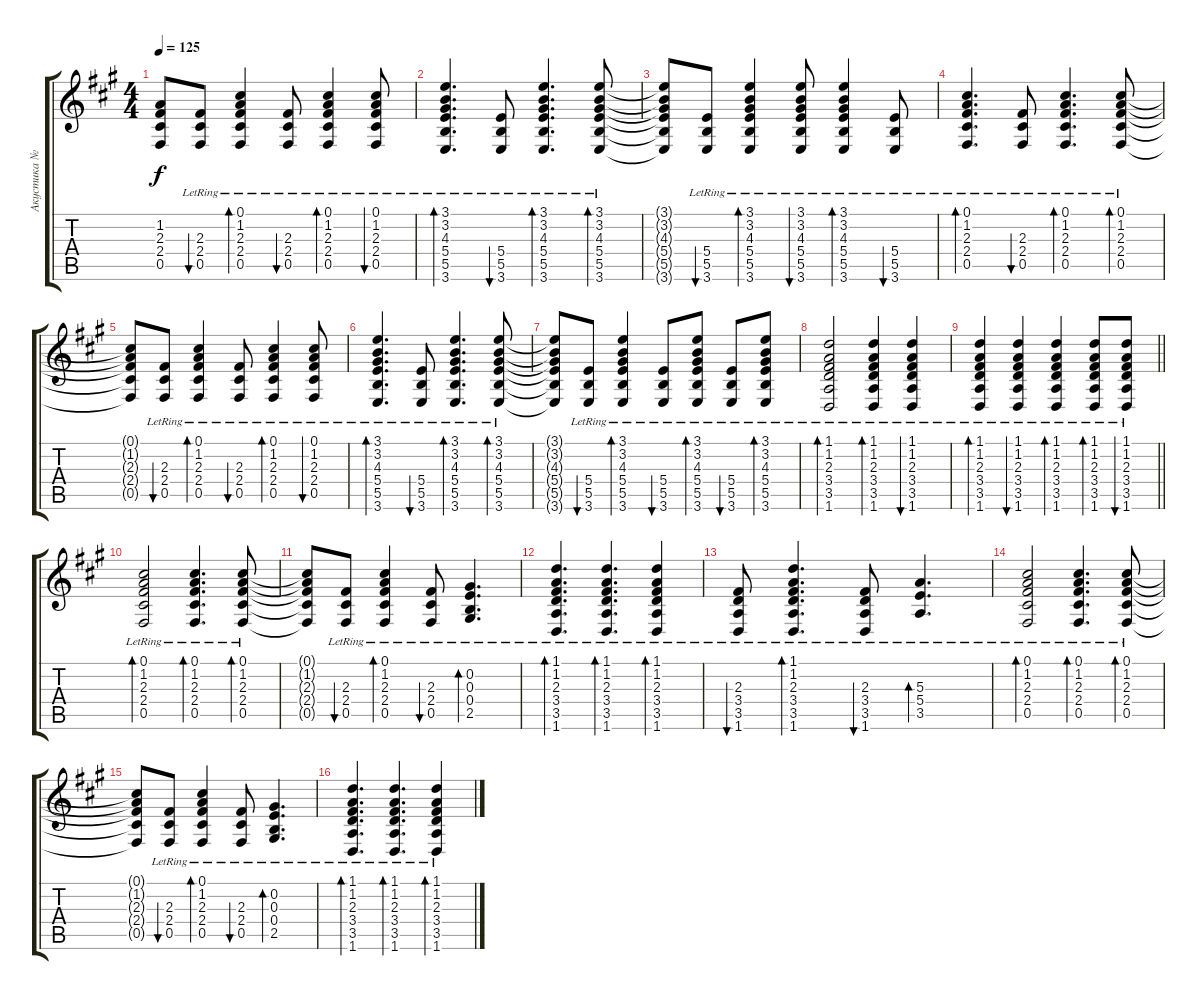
\track ("Акустика №1" "Акустика №") {instrument acousticguitarsteel}
\staff {score tabs}
\tuning (Db4 Ab3 E3 B2 Gb2 Db2) {hide}
\ts (4 4)
\tempo 125
\clef g2
\ks f#minor
(1.2{t} 2.3{t} 2.4{t} 0.5{t}).8{dy f} (2.3{lr} 2.4{lr} 0.5{lr}).8{bu 30} (0.1{lr} 1.2{lr} 2.3{lr} 2.4{lr} 0.5{lr}).4{bd 30} (2.3{lr} 2.4{lr} 0.5{lr}).8{bu 30} (0.1{lr} 1.2{lr} 2.3{lr} 2.4{lr} 0.5{lr}).4{bd 30} (0.1{lr} 1.2{lr} 2.3{lr} 2.4{lr} 0.5{lr}).8{bu 30} |
(3.1{lr} 3.2{lr} 4.3{lr} 5.4{lr} 5.5{lr} 3.6{lr}).4{d bd 30} (5.4{lr} 5.5{lr} 3.6{lr}).8{bu 30} (3.1{lr} 3.2{lr} 4.3{lr} 5.4{lr} 5.5{lr} 3.6{lr}).4{d bd 30} (3.1{lr} 3.2{lr} 4.3{lr} 5.4{lr} 5.5{lr} 3.6{lr}).8{bd 30} |
(3.1{t} 3.2{t} 4.3{t} 5.4{t} 5.5{t} 3.6{t}).8 (5.4{lr} 5.5{lr} 3.6{lr}).8{bu 30} (3.1{lr} 3.2{lr} 4.3{lr} 5.4{lr} 5.5{lr} 3.6{lr}).4{bd 30} (3.1{lr} 3.2{lr} 4.3{lr} 5.4{lr} 5.5{lr} 3.6{lr}).8{bu 30} (3.1{lr} 3.2{lr} 4.3{lr} 5.4{lr} 5.5{lr} 3.6{lr}).4{bd 30} (5.4{lr} 5.5{lr} 3.6{lr}).8{bu 30} |
(0.1{lr} 1.2{lr} 2.3{lr} 2.4{lr} 0.5{lr}).4{d bd 30} (2.3{lr} 2.4{lr} 0.5{lr}).8{bu 30} (0.1{lr} 1.2{lr} 2.3{lr} 2.4{lr} 0.5{lr}).4{d bd 30} (0.1{lr} 1.2{lr} 2.3{lr} 2.4{lr} 0.5{lr}).8{bd 30} |
(0.1{t} 1.2{t} 2.3{t} 2.4{t} 0.5{t}).8 (2.3{lr} 2.4{lr} 0.5{lr}).8{bu 30} (0.1{lr} 1.2{lr} 2.3{lr} 2.4{lr} 0.5{lr}).4{bd 30} (2.3{lr} 2.4{lr} 0.5{lr}).8{bu 30} (0.1{lr} 1.2{lr} 2.3{lr} 2.4{lr} 0.5{lr}).4{bd 30} (0.1{lr} 1.2{lr} 2.3{lr} 2.4{lr} 0.5{lr}).8{bu 30} |
(3.1{lr} 3.2{lr} 4.3{lr} 5.4{lr} 5.5{lr} 3.6{lr}).4{d bd 30} (5.4{lr} 5.5{lr} 3.6{lr}).8{bu 30} (3.1{lr} 3.2{lr} 4.3{lr} 5.4{lr} 5.5{lr} 3.6{lr}).4{d bd 30} (3.1{lr} 3.2{lr} 4.3{lr} 5.4{lr} 5.5{lr} 3.6{lr}).8{bd 30} |
(3.1{t} 3.2{t} 4.3{t} 5.4{t} 5.5{t} 3.6{t}).8 (5.4{lr} 5.5{lr} 3.6{lr}).8{bu 30} (3.1{lr} 3.2{lr} 4.3{lr} 5.4{lr} 5.5{lr} 3.6{lr}).4{bd 30} (5.4{lr} 5.5{lr} 3.6{lr}).8{bu 30} (3.1{lr} 3.2{lr} 4.3{lr} 5.4{lr} 5.5{lr} 3.6{lr}).8{bd 30} (5.4{lr} 5.5{lr} 3.6{lr}).8{bu 30} (3.1{lr} 3.2{lr} 4.3{lr} 5.4{lr} 5.5{lr} 3.6{lr}).8{bd 30} |
(1.1{lr} 1.2{lr} 2.3{lr} 3.4{lr} 3.5{lr} 1.6{lr}).2{bd 30} (1.1{lr} 1.2{lr} 2.3{lr} 3.4{lr} 3.5{lr} 1.6{lr}).4{bd 30} (1.1{lr} 1.2{lr} 2.3{lr} 3.4{lr} 3.5{lr} 1.6{lr}).4{bu 30} |
\barLineRight lightlight
(1.1{lr} 1.2{lr} 2.3{lr} 3.4{lr} 3.5{lr} 1.6{lr}).4{bd 30} (1.1{lr} 1.2{lr} 2.3{lr} 3.4{lr} 3.5{lr} 1.6{lr}).4{bu 30} (1.1{lr} 1.2{lr} 2.3{lr} 3.4{lr} 3.5{lr} 1.6{lr}).4{bd 30} (1.1{lr} 1.2{lr} 2.3{lr} 3.4{lr} 3.5{lr} 1.6{lr}).8{bd 30} (1.1{lr} 1.2{lr} 2.3{lr} 3.4{lr} 3.5{lr} 1.6{lr}).8{bu 30} |
(0.1{lr} 1.2{lr} 2.3{lr} 2.4{lr} 0.5{lr}).2{bd 30 volume 5} (0.1{lr} 1.2{lr} 2.3{lr} 2.4{lr} 0.5{lr}).4{d bd 30} (0.1{lr} 1.2{lr} 2.3{lr} 2.4{lr} 0.5{lr}).8{bd 30} |
(0.1{t} 1.2{t} 2.3{t} 2.4{t} 0.5{t}).8 (2.3{lr} 2.4{lr} 0.5{lr}).8{bu 30} (0.1{lr} 1.2{lr} 2.3{lr} 2.4{lr} 0.5{lr}).4{bd 30} (2.3{lr} 2.4{lr} 0.5{lr}).8{bu 30} (0.2{lr} 0.3{lr} 0.4{lr} 2.5{lr}).4{d bd 30} |
(1.1{lr} 1.2{lr} 2.3{lr} 3.4{lr} 3.5{lr} 1.6{lr}).4{d bd 30} (1.1{lr} 1.2{lr} 2.3{lr} 3.4{lr} 3.5{lr} 1.6{lr}).4{d bd 30} (1.1{lr} 1.2{lr} 2.3{lr} 3.4{lr} 3.5{lr} 1.6{lr}).4{bd 30} |
(2.3{lr} 3.4{lr} 3.5{lr} 1.6{lr}).8{bu 30} (1.1{lr} 1.2{lr} 2.3{lr} 3.4{lr} 3.5{lr} 1.6{lr}).4{d bd 30} (2.3{lr} 3.4{lr} 3.5{lr} 1.6{lr}).8{bu 30} (5.3{lr} 5.4{lr} 3.5{lr}).4{d bd 30} |
(0.1{lr} 1.2{lr} 2.3{lr} 2.4{lr} 0.5{lr}).2{bd 30} (0.1{lr} 1.2{lr} 2.3{lr} 2.4{lr} 0.5{lr}).4{d bd 30} (0.1{lr} 1.2{lr} 2.3{lr} 2.4{lr} 0.5{lr}).8{bd 30} |
(0.1{t} 1.2{t} 2.3{t} 2.4{t} 0.5{t}).8 (2.3{lr} 2.4{lr} 0.5{lr}).8{bu 30} (0.1{lr} 1.2{lr} 2.3{lr} 2.4{lr} 0.5{lr}).4{bd 30} (2.3{lr} 2.4{lr} 0.5{lr}).8{bu 30} (0.2{lr} 0.3{lr} 0.4{lr} 2.5{lr}).4{d bd 30} |
(1.1{lr} 1.2{lr} 2.3{lr} 3.4{lr} 3.5{lr} 1.6{lr}).4{d bd 30} (1.1{lr} 1.2{lr} 2.3{lr} 3.4{lr} 3.5{lr} 1.6{lr}).4{d bd 30} (1.1{lr} 1.2{lr} 2.3{lr} 3.4{lr} 3.5{lr} 1.6{lr}).4{bd 30}
